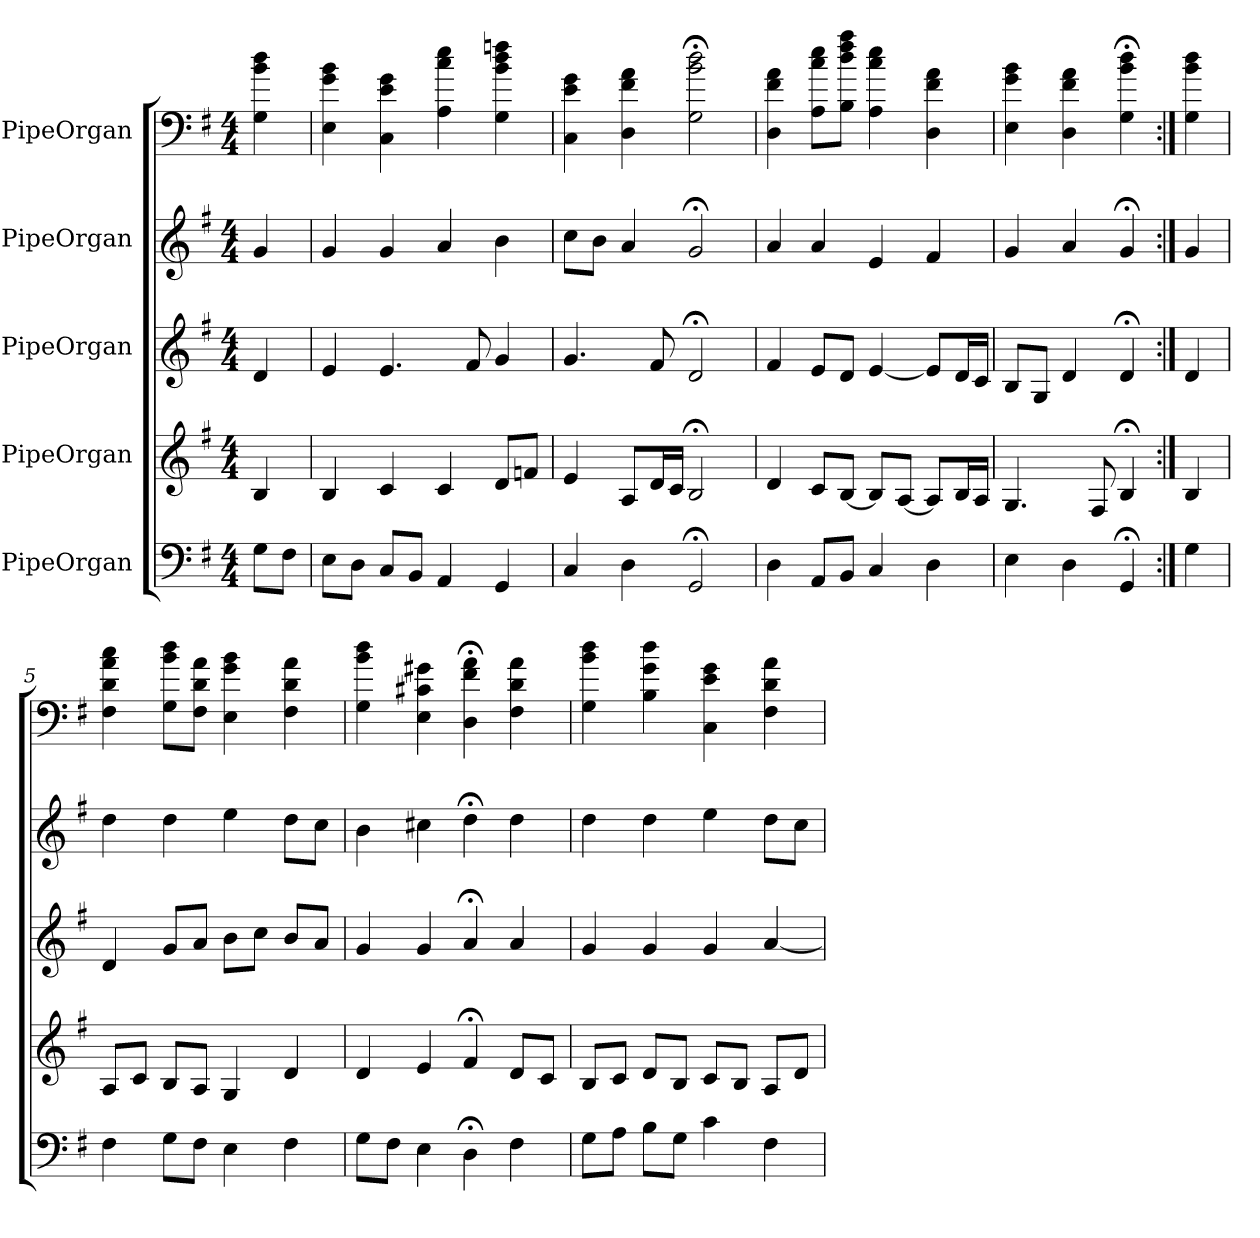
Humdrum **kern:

**kern	**kern	**kern	**kern	**kern
*part5	*part4	*part3	*part2	*part1
*staff5	*staff4	*staff3	*staff2	*staff1
*I"PipeOrgan	*I"PipeOrgan	*I"PipeOrgan	*I"PipeOrgan	*I"PipeOrgan
*k[f#]	*k[f#]	*k[f#]	*k[f#]	*k[f#]
*G:	*G:	*G:	*G:	*G:
*M4/4	*M4/4	*M4/4	*M4/4	*M4/4
*MM60	*MM60	*MM60	*MM60	*MM60
=	=	=	=	=
8GL	4B	4d	4g	4G 4b 4dd
8F#J	.	.	.	.
=1	=1	=1	=1	=1
8EL	4B	4e	4g	4E 4g 4b
8DJ	.	.	.	.
8CL	4c	4.e	4g	4C 4e 4g
8BBJ	.	.	.	.
4AA	4c	.	4a	4A 4cc 4ee
.	.	8f#	.	.
4GG	8dL	4g	4b	4G 4b 4dd 4ffn
.	8fnJ	.	.	.
=2	=2	=2	=2	=2
4C	4e	4.g	8ccL	4C 4e 4g
.	.	.	8bJ	.
4D	8AL	.	4a	4D 4f# 4a
.	16dL	8f#	.	.
.	16cJJ	.	.	.
2GG;<	2B;<	2d;<	2g;<	2G;< 2b;< 2dd;<
=3	=3	=3	=3	=3
4D	4d	4f#	4a	4D 4f# 4a
8AAL	8cL	8eL	4a	8A 8cc 8eeL
8BBJ	[8BJ	8dJ	.	8B 8dd 8ff# 8aaJ
4C	8BL]	[4e	4e	4A 4cc 4ee
.	[8AJ	.	.	.
4D	8AL]	8eL]	4f#	4D 4f# 4a
.	16BL	16dL	.	.
.	16AJJ	16cJJ	.	.
=4	=4	=4	=4	=4
4E	4.G	8BL	4g	4E 4g 4b
.	.	8GJ	.	.
4D	.	4d	4a	4D 4f# 4a
.	8F#	.	.	.
4GG;<	4B;<	4d;<	4g;<	4G;< 4b;< 4dd;<
=:|!	=:|!	=:|!	=:|!	=:|!
4G	4B	4d	4g	4G 4b 4dd
=5	=5	=5	=5	=5
4F#	8AL	4d	4dd	4F# 4d 4a 4cc
.	8cJ	.	.	.
8GL	8BL	8gL	4dd	8G 8b 8ddL
8F#J	8AJ	8aJ	.	8F# 8d 8aJ
4E	4G	8bL	4ee	4E 4g 4b
.	.	8ccJ	.	.
4F#	4d	8bL	8ddL	4F# 4d 4a
.	.	8aJ	8ccJ	.
=6	=6	=6	=6	=6
8GL	4d	4g	4b	4G 4b 4dd
8F#J	.	.	.	.
4E	4e	4g	4cc#X	4E 4c#X 4g#X
4D;<	4f#;<	4a;<	4dd;<	4D;< 4f#;< 4a;<
4F#	8dL	4a	4dd	4F# 4d 4a
.	8cJ	.	.	.
=7	=7	=7	=7	=7
8GL	8BL	4g	4dd	4G 4b 4dd
8AJ	8cJ	.	.	.
8BL	8dL	4g	4dd	4B 4g 4dd
8GJ	8BJ	.	.	.
4c	8cL	4g	4ee	4C 4e 4g
.	8BJ	.	.	.
4F#	8AL	[4a	8ddL	4F# 4d 4a
.	8dJ	.	8ccJ	.
=	=	=	=	=
*-	*-	*-	*-	*-
